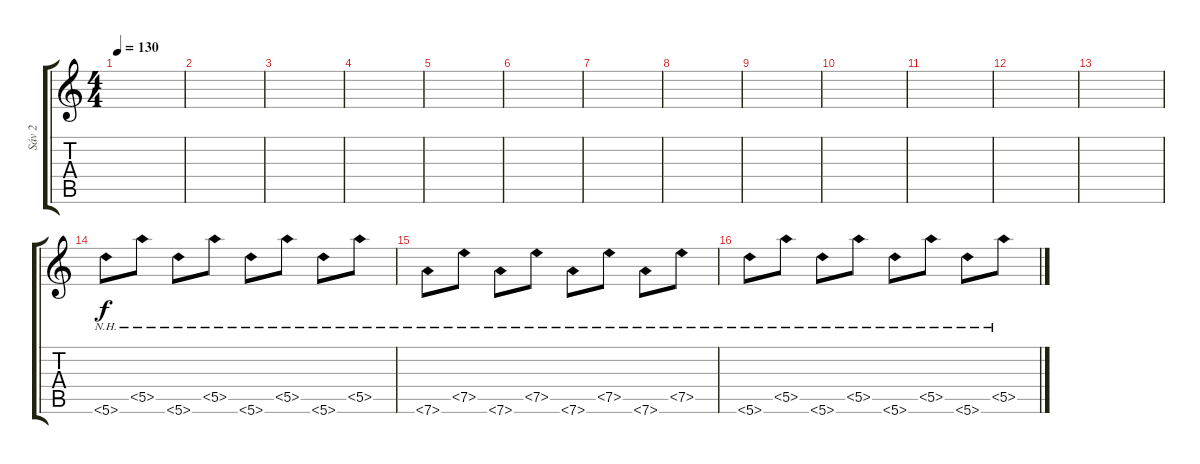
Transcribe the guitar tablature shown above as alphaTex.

\track ("Sáv 2" "Sáv 2") {instrument acousticguitarsteel}
\staff {score tabs}
\tuning (E4 B3 G3 D3 A2 D2) {hide}
\ts (4 4)
\tempo 130
\clef g2
\ks c
|
|
|
|
|
|
|
|
|
|
|
|
|
5.6{nh}.8 5.5{nh}.8 5.6{nh}.8 5.5{nh}.8 5.6{nh}.8 5.5{nh}.8 5.6{nh}.8 5.5{nh}.8 |
7.6{nh}.8 7.5{nh}.8 7.6{nh}.8 7.5{nh}.8 7.6{nh}.8 7.5{nh}.8 7.6{nh}.8 7.5{nh}.8 |
5.6{nh}.8 5.5{nh}.8 5.6{nh}.8 5.5{nh}.8 5.6{nh}.8 5.5{nh}.8 5.6{nh}.8 5.5{nh}.8
